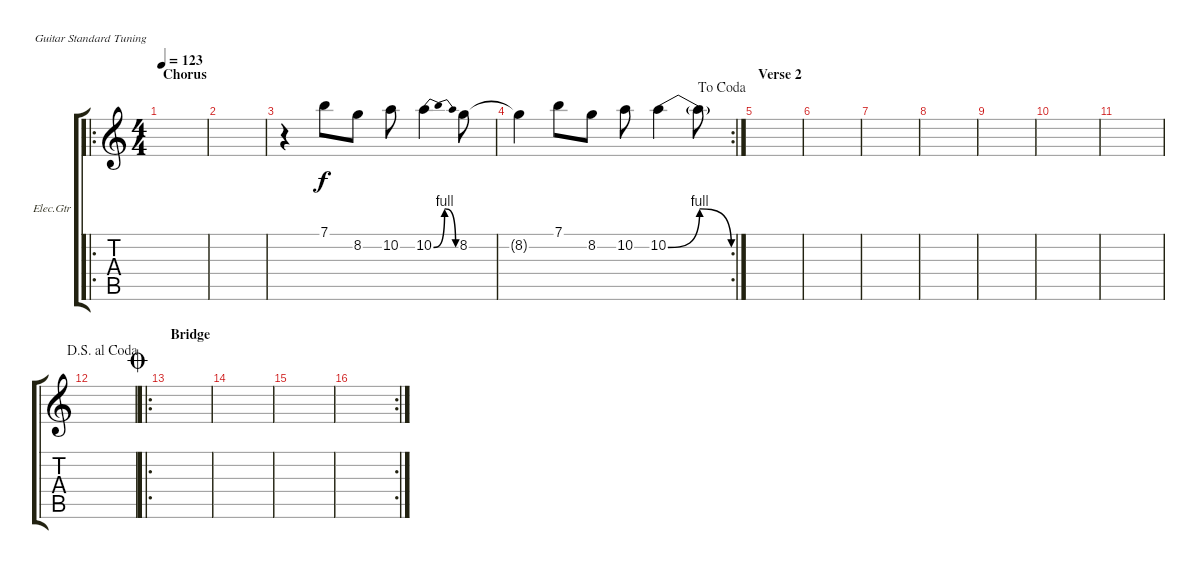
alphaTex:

\defaultSystemsLayout 4
\bracketExtendMode groupsimilarinstruments
\firstSystemTrackNameOrientation horizontal
\otherSystemsTrackNameOrientation horizontal
\track ("Electric Guitar 2" "Elec.Gtr") {instrument overdrivenguitar}
\staff {score tabs}
\tuning (E4 B3 G3 D3 A2 E2)
\ro
\ts (4 4)
\section ("" "Chorus")
\tempo 123
\clef g2
\ks c
|
|
r.4 7.1.8 8.2.8 10.2.8 10.2{be (bendrelease 0 0 10.2 4 20.4 4 30 0)}.4 8.2.8 |
\rc 2
\jump dacoda
8.2{t}.4 7.1.8 8.2.8 10.2.8 10.2{be (bendrelease 0 0 10.2 4 20.4 4 30 0)}.4 10.2{t}.8 |
\section ("" "Verse 2")
|
|
|
|
|
|
|
\jump dalsegnoalcoda
|
\ro
\section ("" "Bridge")
\jump coda
|
|
|
\rc 2
